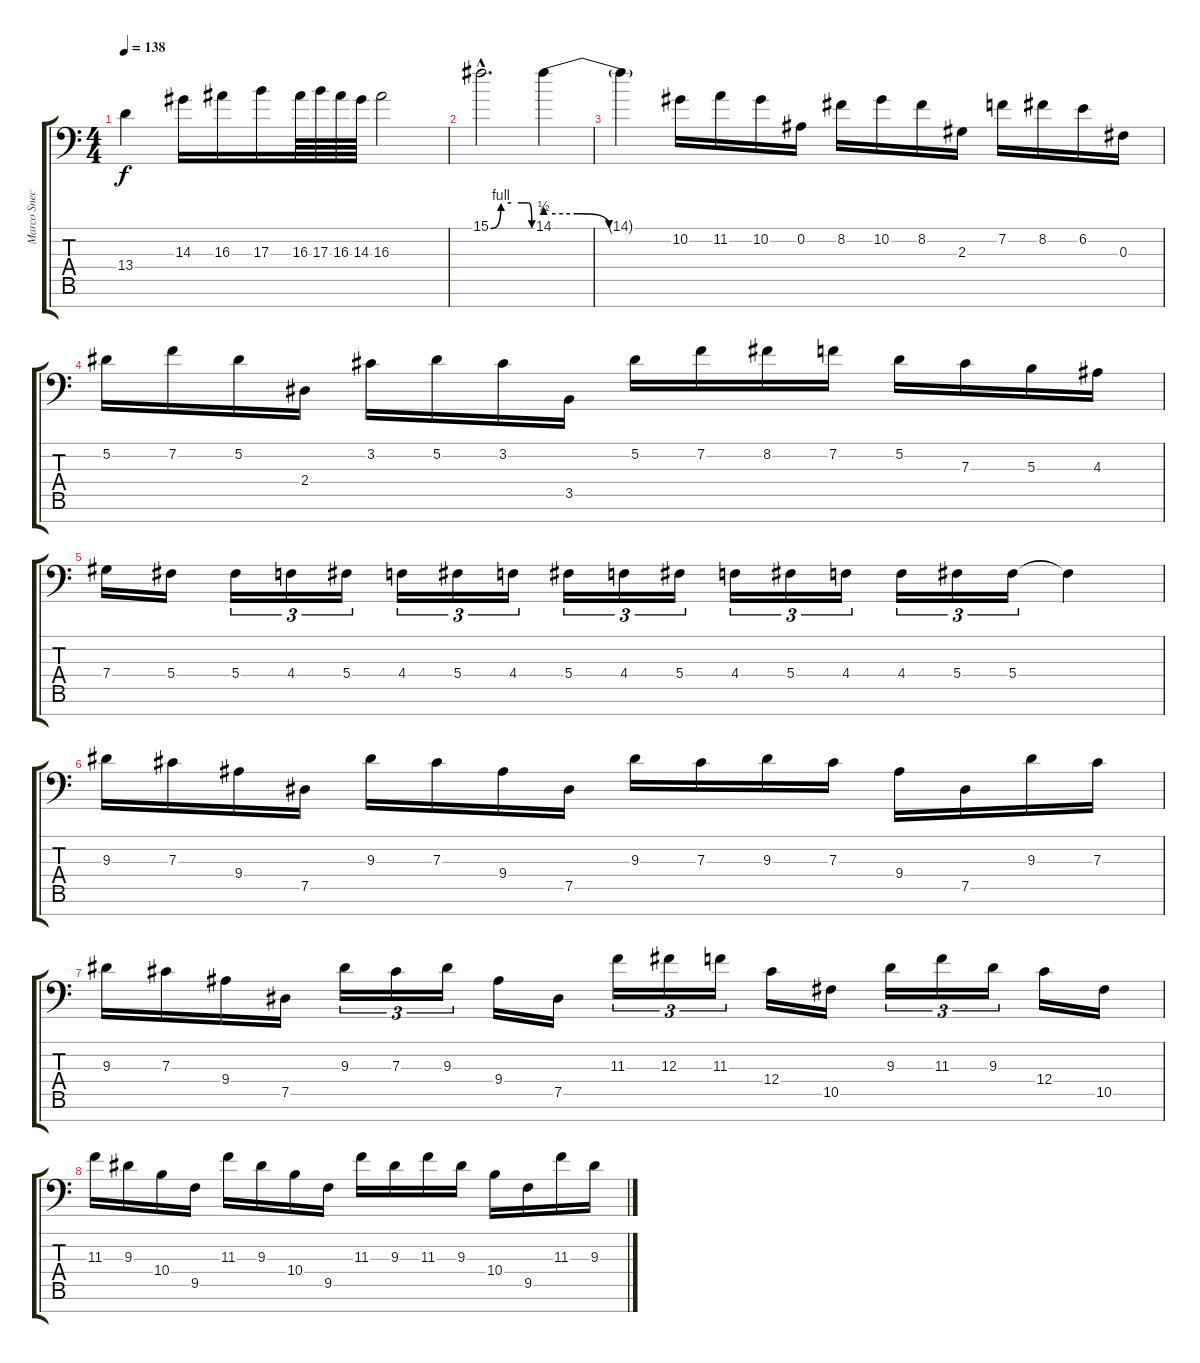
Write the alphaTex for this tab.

\track ("Marco Sneck" "Marco Snec") {instrument brightacousticpiano}
\staff {score tabs}
\tuning (Eb4 Bb3 Gb3 Db3 Ab2 Eb2 Bb1) {hide}
\ts (4 4)
\tempo 138
\clef f4
\ks c
13.4{t}.4{dy f} 14.3.16 16.3.16 17.3.16 16.3.64 17.3.64 16.3.64 14.3.64 16.3.2 |
15.1{be (custom 0 0 15 4 30 4 45 4 55 4 60 0) hac}.2{d} 14.1{be (custom 0 2 15 2 30 0 60 0)}.4 |
14.1{t}.4 10.2.16 11.2.16 10.2.16 0.2.16 8.2.16 10.2.16 8.2.16 2.3.16 7.2.16 8.2.16 6.2.16 0.3.16 |
5.2.16 7.2.16 5.2.16 2.4.16 3.2.16 5.2.16 3.2.16 3.5.16 5.2.16 7.2.16 8.2.16 7.2.16 5.2.16 7.3.16 5.3.16 4.3.16 |
7.4.16 5.4.16 5.4.16{tu (3 2)} 4.4.16{tu (3 2)} 5.4.16{tu (3 2)} 4.4.16{tu (3 2)} 5.4.16{tu (3 2)} 4.4.16{tu (3 2)} 5.4.16{tu (3 2)} 4.4.16{tu (3 2)} 5.4.16{tu (3 2)} 4.4.16{tu (3 2)} 5.4.16{tu (3 2)} 4.4.16{tu (3 2)} 4.4.16{tu (3 2)} 5.4.16{tu (3 2)} 5.4.16{tu (3 2)} 5.4{t}.4 |
9.3.16 7.3.16 9.4.16 7.5.16 9.3.16 7.3.16 9.4.16 7.5.16 9.3.16 7.3.16 9.3.16 7.3.16 9.4.16 7.5.16 9.3.16 7.3.16 |
9.3.16 7.3.16 9.4.16 7.5.16 9.3.16{tu (3 2)} 7.3.16{tu (3 2)} 9.3.16{tu (3 2)} 9.4.16 7.5.16 11.3.16{tu (3 2)} 12.3.16{tu (3 2)} 11.3.16{tu (3 2)} 12.4.16 10.5.16 9.3.16{tu (3 2)} 11.3.16{tu (3 2)} 9.3.16{tu (3 2)} 12.4.16 10.5.16 |
11.3.16 9.3.16 10.4.16 9.5.16 11.3.16 9.3.16 10.4.16 9.5.16 11.3.16 9.3.16 11.3.16 9.3.16 10.4.16 9.5.16 11.3.16 9.3.16
